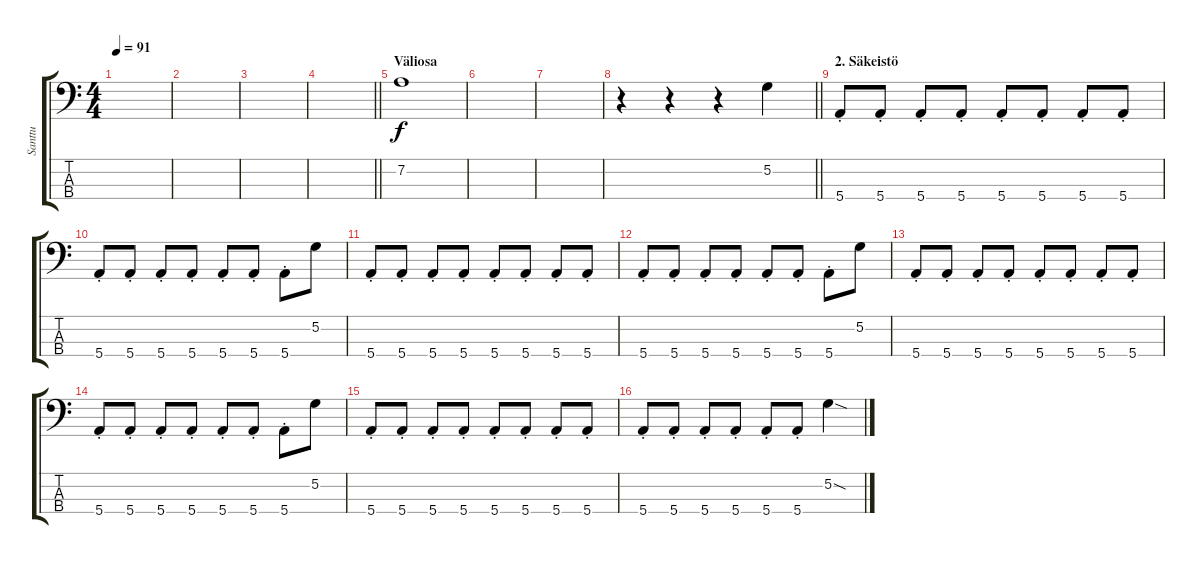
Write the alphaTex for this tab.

\track ("Santtu" "Santtu") {instrument acousticbass}
\staff {score tabs}
\tuning (G2 D2 A1 E1) {hide}
\ts (4 4)
\tempo 91
\clef f4
\ks c
|
|
|
\barLineRight lightlight
|
\section ("" "Väliosa")
7.2.1 |
|
|
\barLineRight lightlight
r.4 r.4 r.4 5.2.4 |
\section ("" "2. Säkeistö")
5.4{st}.8 5.4{st}.8 5.4{st}.8 5.4{st}.8 5.4{st}.8 5.4{st}.8 5.4{st}.8 5.4{st}.8 |
5.4{st}.8 5.4{st}.8 5.4{st}.8 5.4{st}.8 5.4{st}.8 5.4{st}.8 5.4{st}.8 5.2.8 |
5.4{st}.8 5.4{st}.8 5.4{st}.8 5.4{st}.8 5.4{st}.8 5.4{st}.8 5.4{st}.8 5.4{st}.8 |
5.4{st}.8 5.4{st}.8 5.4{st}.8 5.4{st}.8 5.4{st}.8 5.4{st}.8 5.4{st}.8 5.2.8 |
5.4{st}.8 5.4{st}.8 5.4{st}.8 5.4{st}.8 5.4{st}.8 5.4{st}.8 5.4{st}.8 5.4{st}.8 |
5.4{st}.8 5.4{st}.8 5.4{st}.8 5.4{st}.8 5.4{st}.8 5.4{st}.8 5.4{st}.8 5.2.8 |
5.4{st}.8 5.4{st}.8 5.4{st}.8 5.4{st}.8 5.4{st}.8 5.4{st}.8 5.4{st}.8 5.4{st}.8 |
5.4{st}.8 5.4{st}.8 5.4{st}.8 5.4{st}.8 5.4{st}.8 5.4{st}.8 5.2{sod}.4
